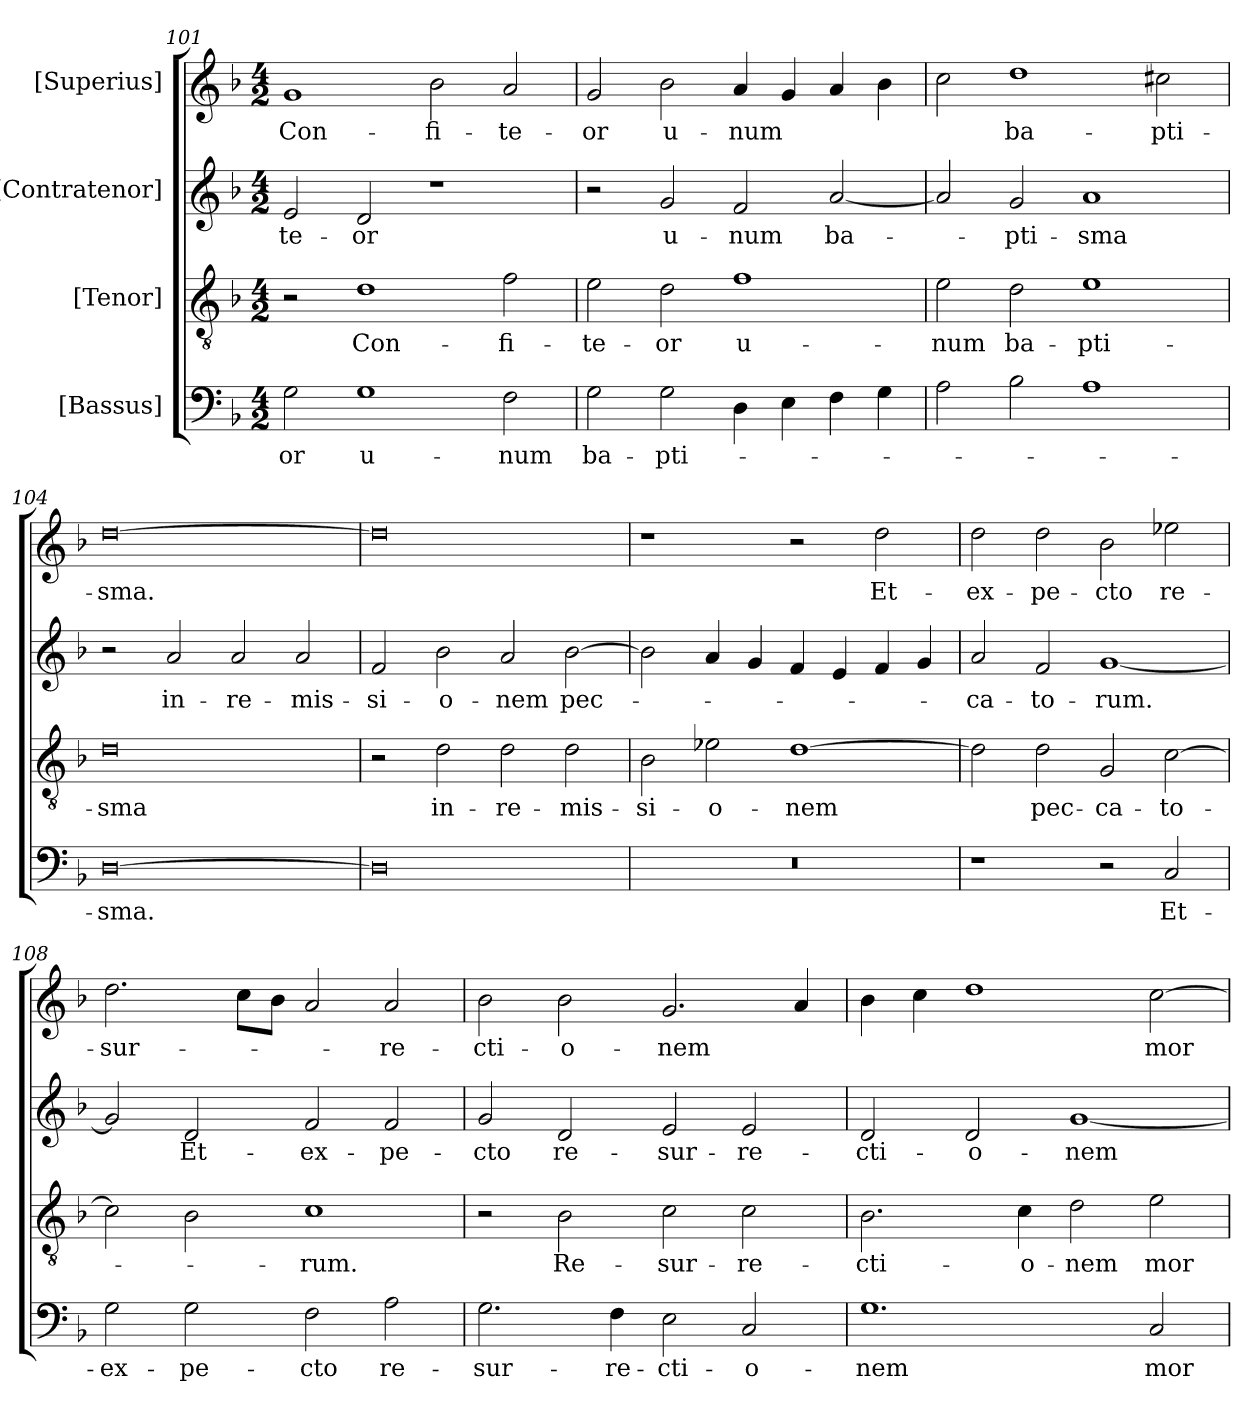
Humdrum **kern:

**kern	**text	**kern	**text	**kern	**text	**kern	**text
*part4	*part4	*part3	*part3	*part2	*part2	*part1	*part1
*staff4	*staff4	*staff3	*staff3	*staff2	*staff2	*staff1	*staff1
*I"[Bassus]	*	*I"[Tenor]	*	*I"[Contratenor]	*	*I"[Superius]	*
*clefF4	*	*clefGv2	*	*clefG2	*	*clefG2	*
*k[b-]	*	*k[b-]	*	*k[b-]	*	*k[b-]	*
*M4/2	*	*M4/2	*	*M4/2	*	*M4/2	*
=101	=101	=101	=101	=101	=101	=101	=101
2G\	-or	2r	.	2e/	-te-	1g/	Con-
1G\	u-	1d\	Con-	2d/	-or	.	.
.	.	.	.	1r	.	2b-\	-fi-
2F\	-num	2f\	-fi-	.	.	2a/	-te-
=102	=102	=102	=102	=102	=102	=102	=102
2G\	ba-	2e\	-te-	2r	.	2g/	-or
2G\	-pti-	2d\	-or	2g/	u-	2b-\	u-
4D\	.	1f\	u-	2f/	-num	4a/	-num
4E\	.	.	.	.	.	4g/	.
4F\	.	.	.	[2a/	ba-	4a/	.
4G\	.	.	.	.	.	4b-\	.
=103	=103	=103	=103	=103	=103	=103	=103
2A\	.	2e\	-num	2a/]	.	2cc\	.
2B-\	.	2d\	ba-	2g/	-pti-	1dd\	ba-
1A\	.	1e\	-pti-	1a/	-sma	.	.
.	.	.	.	.	.	2cc#X\	-pti-
=104	=104	=104	=104	=104	=104	=104	=104
[0D\	-sma.	0d\	-sma	2r	.	[0dd\	-sma.
.	.	.	.	2a/	in-	.	.
.	.	.	.	2a/	re-	.	.
.	.	.	.	2a/	-mis-	.	.
=105	=105	=105	=105	=105	=105	=105	=105
0D\]	.	2r	.	2f/	-si-	0dd\]	.
.	.	2d\	in-	2b-\	-o-	.	.
.	.	2d\	re-	2a/	-nem	.	.
.	.	2d\	-mis-	[2b-\	pec-	.	.
=106	=106	=106	=106	=106	=106	=106	=106
0r	.	2B-\	-si-	2b-\]	.	1r	.
.	.	2e-X\	-o-	4a/	.	.	.
.	.	.	.	4g/	.	.	.
.	.	[1d\	-nem	4f/	.	2r	.
.	.	.	.	4e/	.	.	.
.	.	.	.	4f/	.	2dd\	Et-
.	.	.	.	4g/	.	.	.
=107	=107	=107	=107	=107	=107	=107	=107
1r	.	2d\]	.	2a/	-ca-	2dd\	ex-
.	.	2d\	pec-	2f/	-to-	2dd\	-pe-
2r	.	2G/	-ca-	[1g/	-rum.	2b-\	-cto
2C/	Et-	[2c\	-to-	.	.	2ee-X\	re-
=108	=108	=108	=108	=108	=108	=108	=108
2G\	ex-	2c\]	.	2g/]	.	2.dd\	-sur-
2G\	-pe-	2B-\	.	2d/	Et-	.	.
.	.	.	.	.	.	8cc\L	.
.	.	.	.	.	.	8b-\J	.
2F\	-cto	1c\	-rum.	2f/	ex-	2a/	.
2A\	re-	.	.	2f/	-pe-	2a/	-re-
=109	=109	=109	=109	=109	=109	=109	=109
2.G\	-sur-	2r	.	2g/	-cto	2b-\	-cti-
.	.	2B-\	Re-	2d/	re-	2b-\	-o-
4F\	-re-	.	.	.	.	.	.
2E\	-cti-	2c\	-sur-	2e/	-sur-	2.g/	-nem
2C/	-o-	2c\	-re-	2e/	-re-	.	.
.	.	.	.	.	.	4a/	.
=110	=110	=110	=110	=110	=110	=110	=110
1.G\	-nem	2.B-\	-cti-	2d/	-cti-	4b-\	.
.	.	.	.	.	.	4cc\	.
.	.	.	.	2d/	-o-	1dd\	.
.	.	4c\	-o-	.	.	.	.
.	.	2d\	-nem	[1g/	-nem	.	.
2C/	mor-	2e\	mor-	.	.	[2cc\	mor-
=	=	=	=	=	=	=	=
*-	*-	*-	*-	*-	*-	*-	*-
